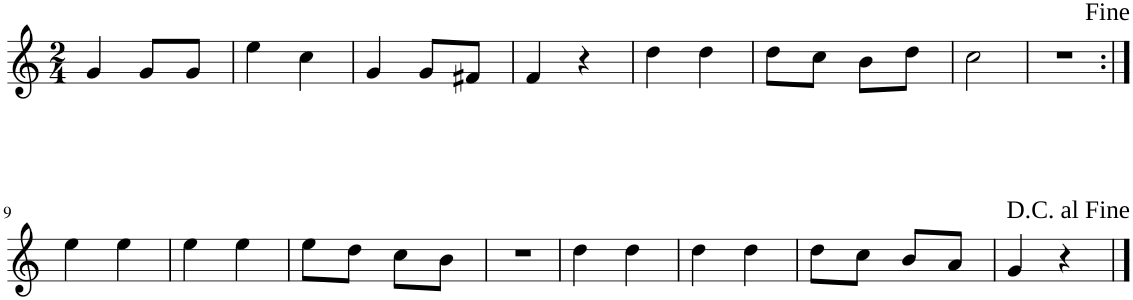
**kern
*part1
*staff1
*I"Voice
*clefG2
*k[]
*M2/4
=1
4g/
8g/L
8g/J
=2
4ee\
4cc\
=3
4g/
8g/L
8f#X/J
=4
4f/
4r
=5
4dd\
4dd\
=6
8dd\L
8cc\J
8b\L
8dd\J
=7
2cc\
=8
2r
!LO:TX:a:t=<font face="Times New Roman"/>Fine
!!LO:LB:g=z
=9:|!
4ee\
4ee\
=10
4ee\
4ee\
=11
8ee\L
8dd\J
8cc\L
8b\J
=12
2r
=13
4dd\
4dd\
=14
4dd\
4dd\
=15
8dd\L
8cc\J
8b/L
8a/J
=16
4g/
4r
!LO:TX:a:t=<font face="Times New Roman"/>D.C. al Fine
==
*-
